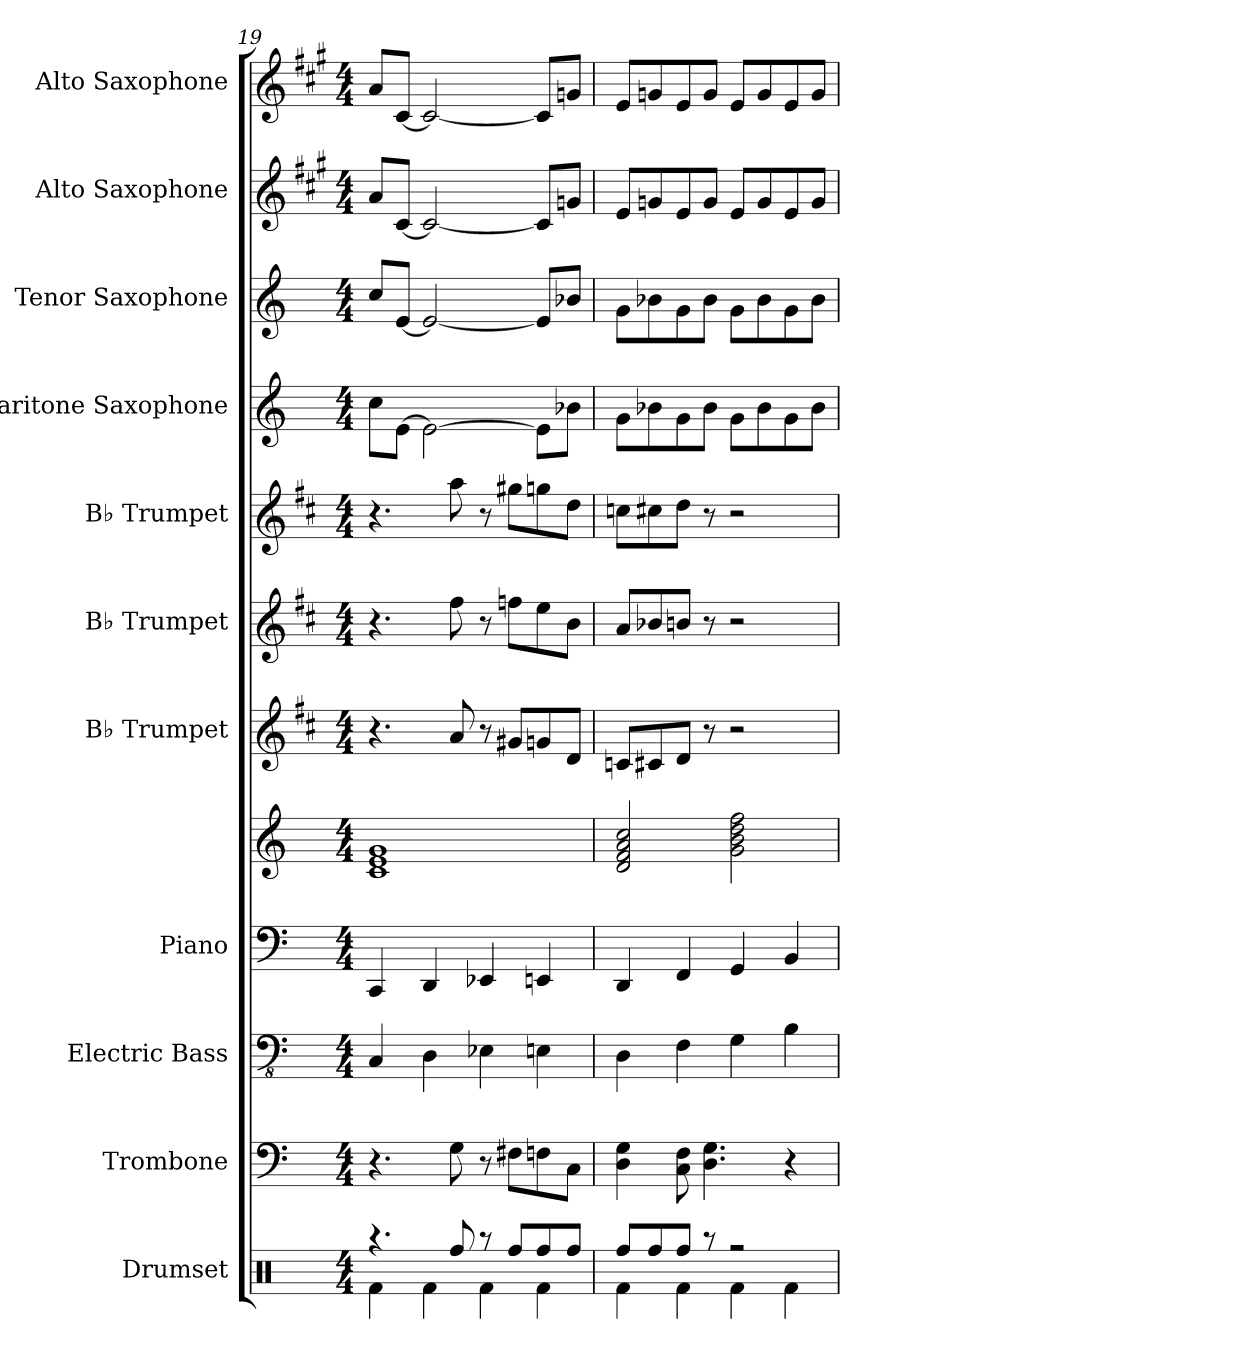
**kern	**kern	**kern	**kern	**kern	**kern	**kern	**kern	**kern	**kern	**kern	**kern
*part11	*part10	*part9	*part8	*part8	*part7	*part6	*part5	*part4	*part3	*part2	*part1
*staff12	*staff11	*staff10	*staff9	*staff8	*staff7	*staff6	*staff5	*staff4	*staff3	*staff2	*staff1
*I"Drumset	*I"Trombone	*I"Electric Bass	*I"Piano	*	*I"B♭ Trumpet	*I"B♭ Trumpet	*I"B♭ Trumpet	*I"Baritone Saxophone	*I"Tenor Saxophone	*I"Alto Saxophone	*I"Alto Saxophone
*I'Drs.	*I'Trb.	*I'El. B.	*I'Pno.	*	*I'B♭ Tpt.	*I'B♭ Tpt.	*I'B♭ Tpt.	*I'Bar. Sax.	*I'T. Sax.	*I'A. Sax.	*I'A. Sax.
*clefX	*clefF4	*clefFv4	*clefF4	*clefG2	*clefG2	*clefG2	*clefG2	*clefG2	*clefG2	*clefG2	*clefG2
*	*	*	*	*	*ITrd1c2	*ITrd1c2	*ITrd1c2	*ITrd12c21	*ITrd8c14	*ITrd5c9	*ITrd5c9
*k[]	*k[]	*k[]	*k[]	*k[]	*k[]	*k[]	*k[]	*k[]	*k[]	*k[]	*k[]
*M4/4	*M4/4	*M4/4	*M4/4	*M4/4	*M4/4	*M4/4	*M4/4	*M4/4	*M4/4	*M4/4	*M4/4
=19	=19	=19	=19	=19	=19	=19	=19	=19	=19	=19	=19
*^	*	*	*	*	*	*	*	*	*	*	*
4.r	4Rf\	4.r	4CC/	4CC/	1c 1e 1g	4.r	4.r	4.r	8c\L	8c/L	8c/L	8c/L
.	.	.	.	.	.	.	.	.	[8E\J	[8E/J	[8E/J	[8E/J
.	4Rf\	.	4DD\	4DD/	.	.	.	.	2E\_	2E/_	2E/_	2E/_
8Rff/	.	8G\	.	.	.	8g/	8ee\	8gg\	.	.	.	.
8r	4Rf\	8r	4EE-X\	4EE-X/	.	8r	8r	8r	.	.	.	.
8Rff/L	.	8F#X\L	.	.	.	8f#X/L	8ee-X\L	8ff#X\L	.	.	.	.
8Rff/	4Rf\	8Fn\	4EEn\	4EEn/	.	8fn/	8dd\	8ffn\	8E\L]	8E/L]	8E/L]	8E/L]
8Rff/J	.	8C\J	.	.	.	8c/J	8a\J	8cc\J	8B-X\J	8B-X/J	8B-X/J	8B-X/J
=20	=20	=20	=20	=20	=20	=20	=20	=20	=20	=20	=20	=20
8Rff/L	4Rf\	4D\ 4G\	4DD\	4DD/	2d/ 2f/ 2a/ 2cc/	8B-X/L	8g/L	8b-X\L	8G\L	8G\L	8G/L	8G/L
8Rff/	.	.	.	.	.	8Bn/	8a-X/	8bn\	8B-X\	8B-X\	8B-X/	8B-X/
8Rff/J	4Rf\	8C\ 8F\	4FF\	4FF/	.	8c/J	8an/J	8cc\J	8G\	8G\	8G/	8G/
8r	.	4.D\ 4.G\	.	.	.	8r	8r	8r	8B-\J	8B-\J	8B-/J	8B-/J
2r	4Rf\	.	4GG\	4GG/	2g\ 2b\ 2dd\ 2ff\	2r	2r	2r	8G\L	8G\L	8G/L	8G/L
.	.	.	.	.	.	.	.	.	8B-\	8B-\	8B-/	8B-/
.	4Rf\	4r	4BB\	4BB/	.	.	.	.	8G\	8G\	8G/	8G/
.	.	.	.	.	.	.	.	.	8B-\J	8B-\J	8B-/J	8B-/J
*v	*v	*	*	*	*	*	*	*	*	*	*	*
=	=	=	=	=	=	=	=	=	=	=	=
*-	*-	*-	*-	*-	*-	*-	*-	*-	*-	*-	*-
